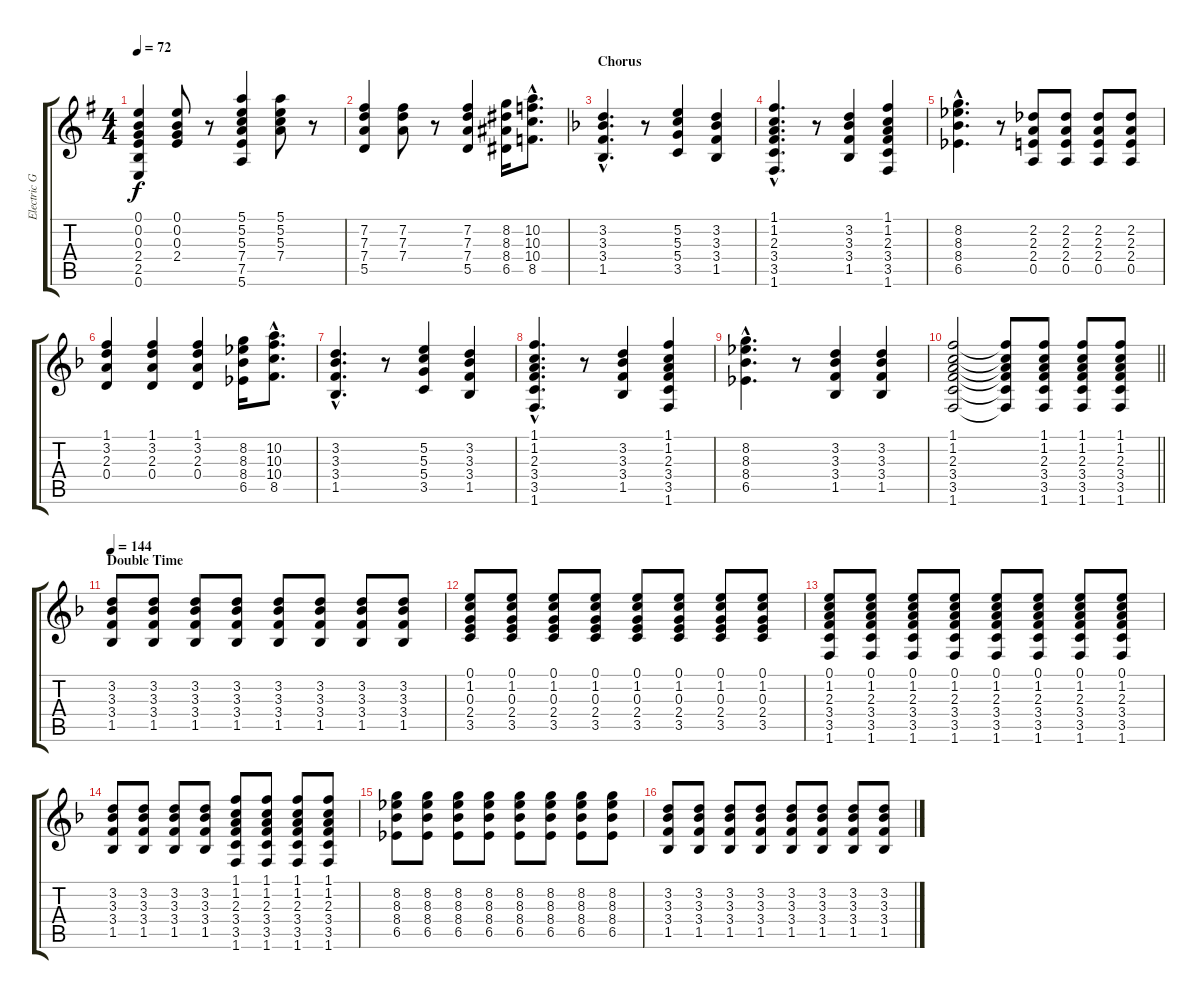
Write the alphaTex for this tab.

\track ("Electric Guitar" "Electric G") {instrument electricguitarclean}
\staff {score tabs}
\tuning (E4 B3 G3 D3 A2 E2) {hide}
\ts (4 4)
\tempo 72
\clef g2
\ks g
(0.1 0.2 0.3 2.4 2.5 0.6).4{dy f} (0.1 0.2 0.3 2.4).8 r.8 (5.1 5.2 5.3 7.4 7.5 5.6).4 (5.1 5.2 5.3 7.4).8 r.8 |
(7.2 7.3 7.4 5.5).4 (7.2 7.3 7.4).8 r.8 (7.2 7.3 7.4 5.5).4 (8.2 8.3 8.4 6.5).16 (10.2{hac} 10.3{hac} 10.4{hac} 8.5{hac}).8{d} |
\section ("" "Chorus")
\ks f
(3.2{hac} 3.3{hac} 3.4{hac} 1.5{hac}).4{d} r.8 (5.2 5.3 5.4 3.5).4 (3.2 3.3 3.4 1.5).4 |
(1.1{hac} 1.2{hac} 2.3{hac} 3.4{hac} 3.5{hac} 1.6{hac}).4{d} r.8 (3.2 3.3 3.4 1.5).4 (1.1 1.2 2.3 3.4 3.5 1.6).4 |
(8.2{hac} 8.3{hac} 8.4{hac} 6.5{hac}).4{d} r.8 (2.2 2.3 2.4 0.5).8 (2.2 2.3 2.4 0.5).8 (2.2 2.3 2.4 0.5).8 (2.2 2.3 2.4 0.5).8 |
(1.1 3.2 2.3 0.4).4 (1.1 3.2 2.3 0.4).4 (1.1 3.2 2.3 0.4).4 (8.2 8.3 8.4 6.5).16 (10.2{hac} 10.3{hac} 10.4{hac} 8.5{hac}).8{d} |
(3.2{hac} 3.3{hac} 3.4{hac} 1.5{hac}).4{d} r.8 (5.2 5.3 5.4 3.5).4 (3.2 3.3 3.4 1.5).4 |
(1.1{hac} 1.2{hac} 2.3{hac} 3.4{hac} 3.5{hac} 1.6{hac}).4{d} r.8 (3.2 3.3 3.4 1.5).4 (1.1 1.2 2.3 3.4 3.5 1.6).4 |
(8.2{hac} 8.3{hac} 8.4{hac} 6.5{hac}).4{d} r.8 (3.2 3.3 3.4 1.5).4 (3.2 3.3 3.4 1.5).4 |
\barLineRight lightlight
(1.1 1.2 2.3 3.4 3.5 1.6).2 (1.1{t} 1.2{t} 2.3{t} 3.4{t} 3.5{t} 1.6{t}).8 (1.1 1.2 2.3 3.4 3.5 1.6).8 (1.1 1.2 2.3 3.4 3.5 1.6).8 (1.1 1.2 2.3 3.4 3.5 1.6).8 |
\section ("" "Double Time")
\tempo 144
(3.2 3.3 3.4 1.5).8 (3.2 3.3 3.4 1.5).8 (3.2 3.3 3.4 1.5).8 (3.2 3.3 3.4 1.5).8 (3.2 3.3 3.4 1.5).8 (3.2 3.3 3.4 1.5).8 (3.2 3.3 3.4 1.5).8 (3.2 3.3 3.4 1.5).8 |
(0.1 1.2 0.3 2.4 3.5).8 (0.1 1.2 0.3 2.4 3.5).8 (0.1 1.2 0.3 2.4 3.5).8 (0.1 1.2 0.3 2.4 3.5).8 (0.1 1.2 0.3 2.4 3.5).8 (0.1 1.2 0.3 2.4 3.5).8 (0.1 1.2 0.3 2.4 3.5).8 (0.1 1.2 0.3 2.4 3.5).8 |
(0.1 1.2 2.3 3.4 3.5 1.6).8 (0.1 1.2 2.3 3.4 3.5 1.6).8 (0.1 1.2 2.3 3.4 3.5 1.6).8 (0.1 1.2 2.3 3.4 3.5 1.6).8 (0.1 1.2 2.3 3.4 3.5 1.6).8 (0.1 1.2 2.3 3.4 3.5 1.6).8 (0.1 1.2 2.3 3.4 3.5 1.6).8 (0.1 1.2 2.3 3.4 3.5 1.6).8 |
(3.2 3.3 3.4 1.5).8 (3.2 3.3 3.4 1.5).8 (3.2 3.3 3.4 1.5).8 (3.2 3.3 3.4 1.5).8 (1.1 1.2 2.3 3.4 3.5 1.6).8 (1.1 1.2 2.3 3.4 3.5 1.6).8 (1.1 1.2 2.3 3.4 3.5 1.6).8 (1.1 1.2 2.3 3.4 3.5 1.6).8 |
(8.2 8.3 8.4 6.5).8 (8.2 8.3 8.4 6.5).8 (8.2 8.3 8.4 6.5).8 (8.2 8.3 8.4 6.5).8 (8.2 8.3 8.4 6.5).8 (8.2 8.3 8.4 6.5).8 (8.2 8.3 8.4 6.5).8 (8.2 8.3 8.4 6.5).8 |
(3.2 3.3 3.4 1.5).8 (3.2 3.3 3.4 1.5).8 (3.2 3.3 3.4 1.5).8 (3.2 3.3 3.4 1.5).8 (3.2 3.3 3.4 1.5).8 (3.2 3.3 3.4 1.5).8 (3.2 3.3 3.4 1.5).8 (3.2 3.3 3.4 1.5).8
